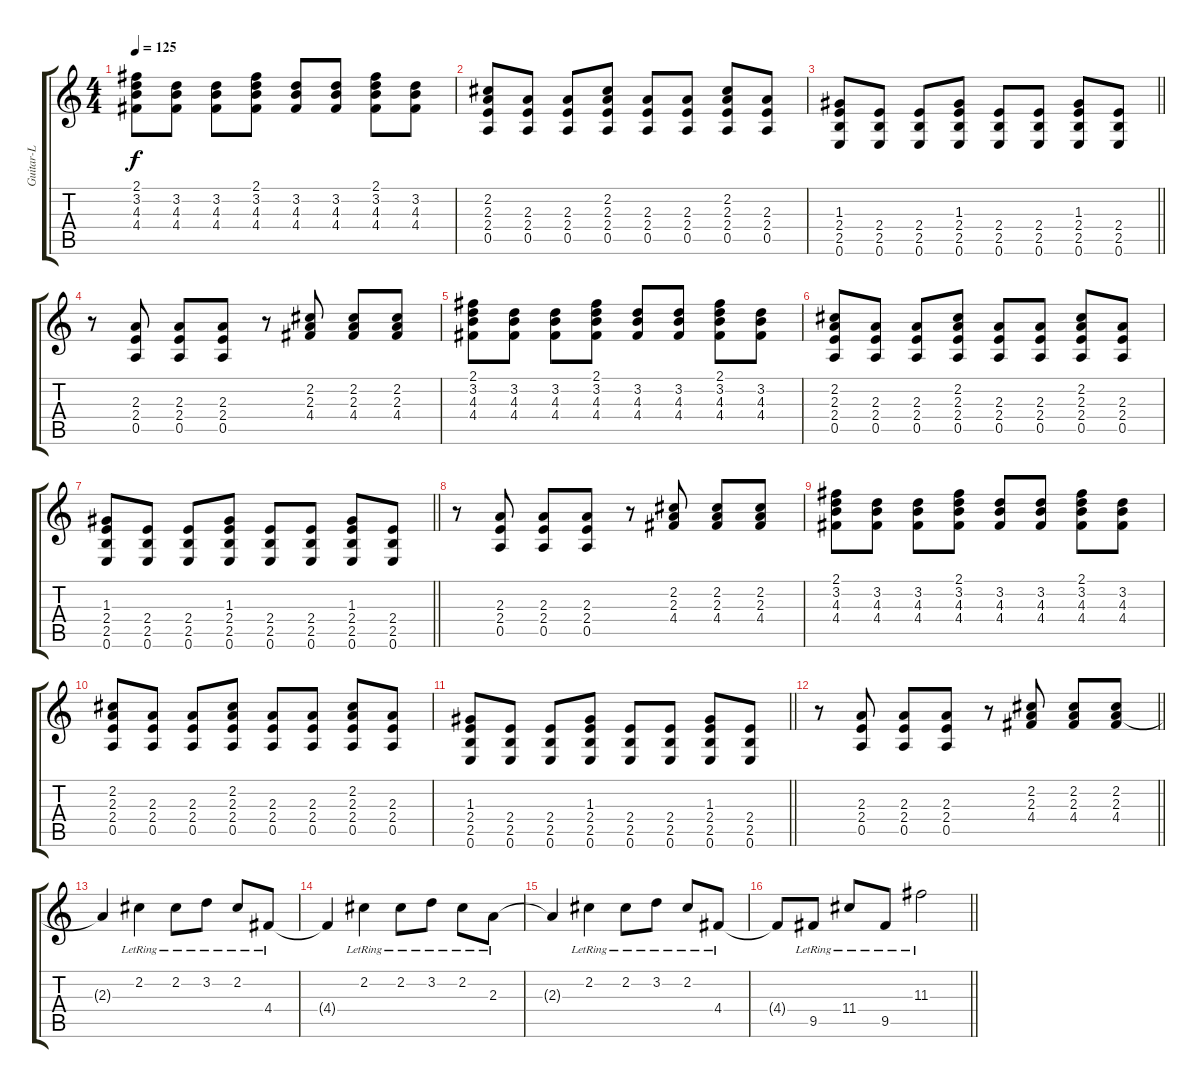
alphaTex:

\track ("Guitar-L" "Guitar-L") {instrument acousticguitarsteel}
\staff {score tabs}
\tuning (E4 B3 G3 D3 A2 E2) {hide}
\ts (4 4)
\tempo 125
\clef g2
\ks c
(2.1 3.2 4.3 4.4).8{dy f} (3.2 4.3 4.4).8 (3.2 4.3 4.4).8 (2.1 3.2 4.3 4.4).8 (3.2 4.3 4.4).8 (3.2 4.3 4.4).8 (2.1 3.2 4.3 4.4).8 (3.2 4.3 4.4).8 |
(2.2 2.3 2.4 0.5).8 (2.3 2.4 0.5).8 (2.3 2.4 0.5).8 (2.2 2.3 2.4 0.5).8 (2.3 2.4 0.5).8 (2.3 2.4 0.5).8 (2.2 2.3 2.4 0.5).8 (2.3 2.4 0.5).8 |
\barLineRight lightlight
(1.3 2.4 2.5 0.6).8 (2.4 2.5 0.6).8 (2.4 2.5 0.6).8 (1.3 2.4 2.5 0.6).8 (2.4 2.5 0.6).8 (2.4 2.5 0.6).8 (1.3 2.4 2.5 0.6).8 (2.4 2.5 0.6).8 |
r.8 (2.3 2.4 0.5).8 (2.3 2.4 0.5).8 (2.3 2.4 0.5).8 r.8 (2.2 2.3 4.4).8 (2.2 2.3 4.4).8 (2.2 2.3 4.4).8 |
(2.1 3.2 4.3 4.4).8 (3.2 4.3 4.4).8 (3.2 4.3 4.4).8 (2.1 3.2 4.3 4.4).8 (3.2 4.3 4.4).8 (3.2 4.3 4.4).8 (2.1 3.2 4.3 4.4).8 (3.2 4.3 4.4).8 |
(2.2 2.3 2.4 0.5).8 (2.3 2.4 0.5).8 (2.3 2.4 0.5).8 (2.2 2.3 2.4 0.5).8 (2.3 2.4 0.5).8 (2.3 2.4 0.5).8 (2.2 2.3 2.4 0.5).8 (2.3 2.4 0.5).8 |
\barLineRight lightlight
(1.3 2.4 2.5 0.6).8 (2.4 2.5 0.6).8 (2.4 2.5 0.6).8 (1.3 2.4 2.5 0.6).8 (2.4 2.5 0.6).8 (2.4 2.5 0.6).8 (1.3 2.4 2.5 0.6).8 (2.4 2.5 0.6).8 |
r.8 (2.3 2.4 0.5).8 (2.3 2.4 0.5).8 (2.3 2.4 0.5).8 r.8 (2.2 2.3 4.4).8 (2.2 2.3 4.4).8 (2.2 2.3 4.4).8 |
(2.1 3.2 4.3 4.4).8 (3.2 4.3 4.4).8 (3.2 4.3 4.4).8 (2.1 3.2 4.3 4.4).8 (3.2 4.3 4.4).8 (3.2 4.3 4.4).8 (2.1 3.2 4.3 4.4).8 (3.2 4.3 4.4).8 |
(2.2 2.3 2.4 0.5).8 (2.3 2.4 0.5).8 (2.3 2.4 0.5).8 (2.2 2.3 2.4 0.5).8 (2.3 2.4 0.5).8 (2.3 2.4 0.5).8 (2.2 2.3 2.4 0.5).8 (2.3 2.4 0.5).8 |
\barLineRight lightlight
(1.3 2.4 2.5 0.6).8 (2.4 2.5 0.6).8 (2.4 2.5 0.6).8 (1.3 2.4 2.5 0.6).8 (2.4 2.5 0.6).8 (2.4 2.5 0.6).8 (1.3 2.4 2.5 0.6).8 (2.4 2.5 0.6).8 |
\barLineRight lightlight
r.8 (2.3 2.4 0.5).8 (2.3 2.4 0.5).8 (2.3 2.4 0.5).8 r.8 (2.2 2.3 4.4).8 (2.2 2.3 4.4).8 (2.2 2.3 4.4).8 |
\section ("" "")
2.3{t}.4 2.2{lr}.4 2.2{lr}.8 3.2{lr}.8 2.2{lr}.8 4.4{lr}.8 |
4.4{t}.4 2.2{lr}.4 2.2{lr}.8 3.2{lr}.8 2.2{lr}.8 2.3{lr}.8 |
2.3{t}.4 2.2{lr}.4 2.2{lr}.8 3.2{lr}.8 2.2{lr}.8 4.4{lr}.8 |
\barLineRight lightlight
4.4{t}.8 9.5{lr}.8 11.4{lr}.8 9.5{lr}.8 11.3{lr}.2
